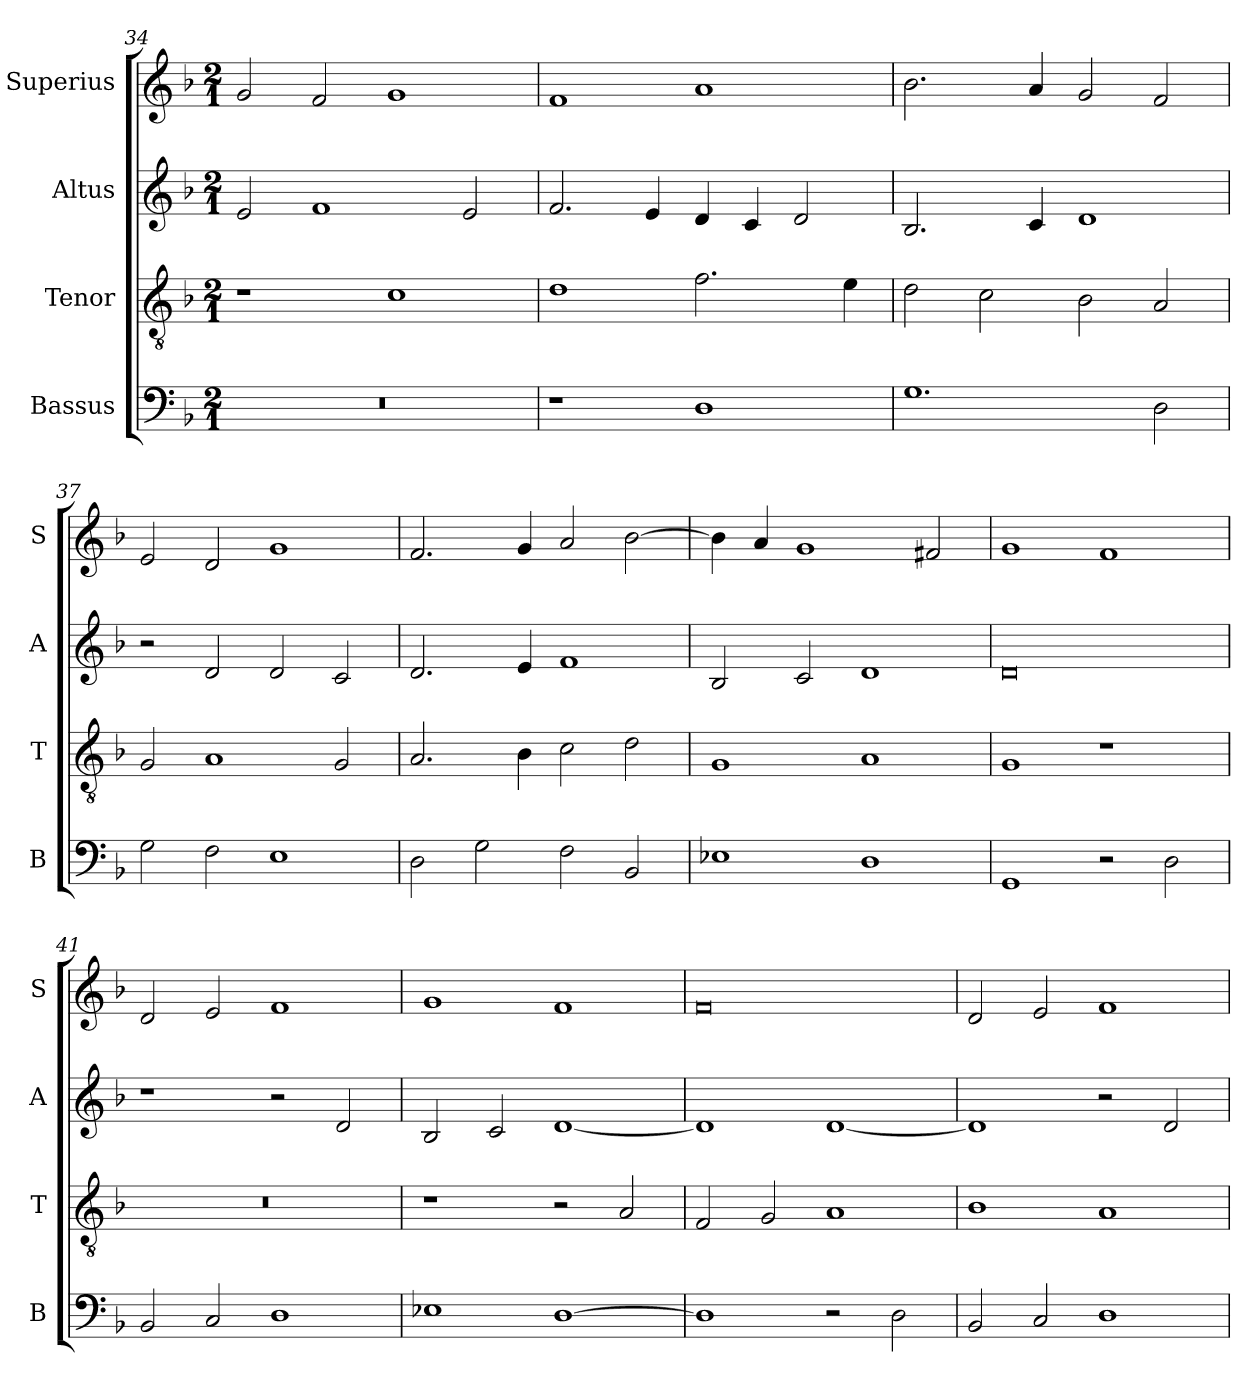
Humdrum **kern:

**kern	**kern	**kern	**kern
*part4	*part3	*part2	*part1
*staff4	*staff3	*staff2	*staff1
*I"Bassus	*I"Tenor	*I"Altus	*I"Superius
*I'B	*I'T	*I'A	*I'S
*clefF4	*clefGv2	*clefG2	*clefG2
*k[b-]	*k[b-]	*k[b-]	*k[b-]
*F:	*F:	*F:	*F:
*M2/1	*M2/1	*M2/1	*M2/1
=34	=34	=34	=34
0r	1r	2e	2g
.	.	1f	2f
.	1c	.	1g
.	.	2e	.
=35	=35	=35	=35
1r	1d	2.f	1f
.	.	4e	.
1D	2.f	4d	1a
.	.	4c	.
.	.	2d	.
.	4e	.	.
=36	=36	=36	=36
1.G	2d	2.B-	2.b-
.	2c	.	.
.	.	4c	4a
.	2B-	1d	2g
2D	2A	.	2f
=37	=37	=37	=37
2G	2G	2r	2e
2F	1A	2d	2d
1E	.	2d	1g
.	2G	2c	.
=38	=38	=38	=38
2D	2.A	2.d	2.f
2G	.	.	.
.	4B-	4e	4g
2F	2c	1f	2a
2BB-	2d	.	[2b-
=39	=39	=39	=39
1E-X	1G	2B-	4b-]
.	.	.	4a
.	.	2c	1g
1D	1A	1d	.
.	.	.	2f#X
=40	=40	=40	=40
1GG	1G	0d	1g
2r	1r	.	1f
2D	.	.	.
=41	=41	=41	=41
2BB-	0r	1r	2d
2C	.	.	2e
1D	.	2r	1f
.	.	2d	.
=42	=42	=42	=42
1E-X	1r	2B-	1g
.	.	2c	.
[1D	2r	[1d	1f
.	2A	.	.
=43	=43	=43	=43
1D]	2F	1d]	0f
.	2G	.	.
2r	1A	[1d	.
2D	.	.	.
=44	=44	=44	=44
2BB-	1B-	1d]	2d
2C	.	.	2e
1D	1A	2r	1f
.	.	2d	.
=	=	=	=
*-	*-	*-	*-
